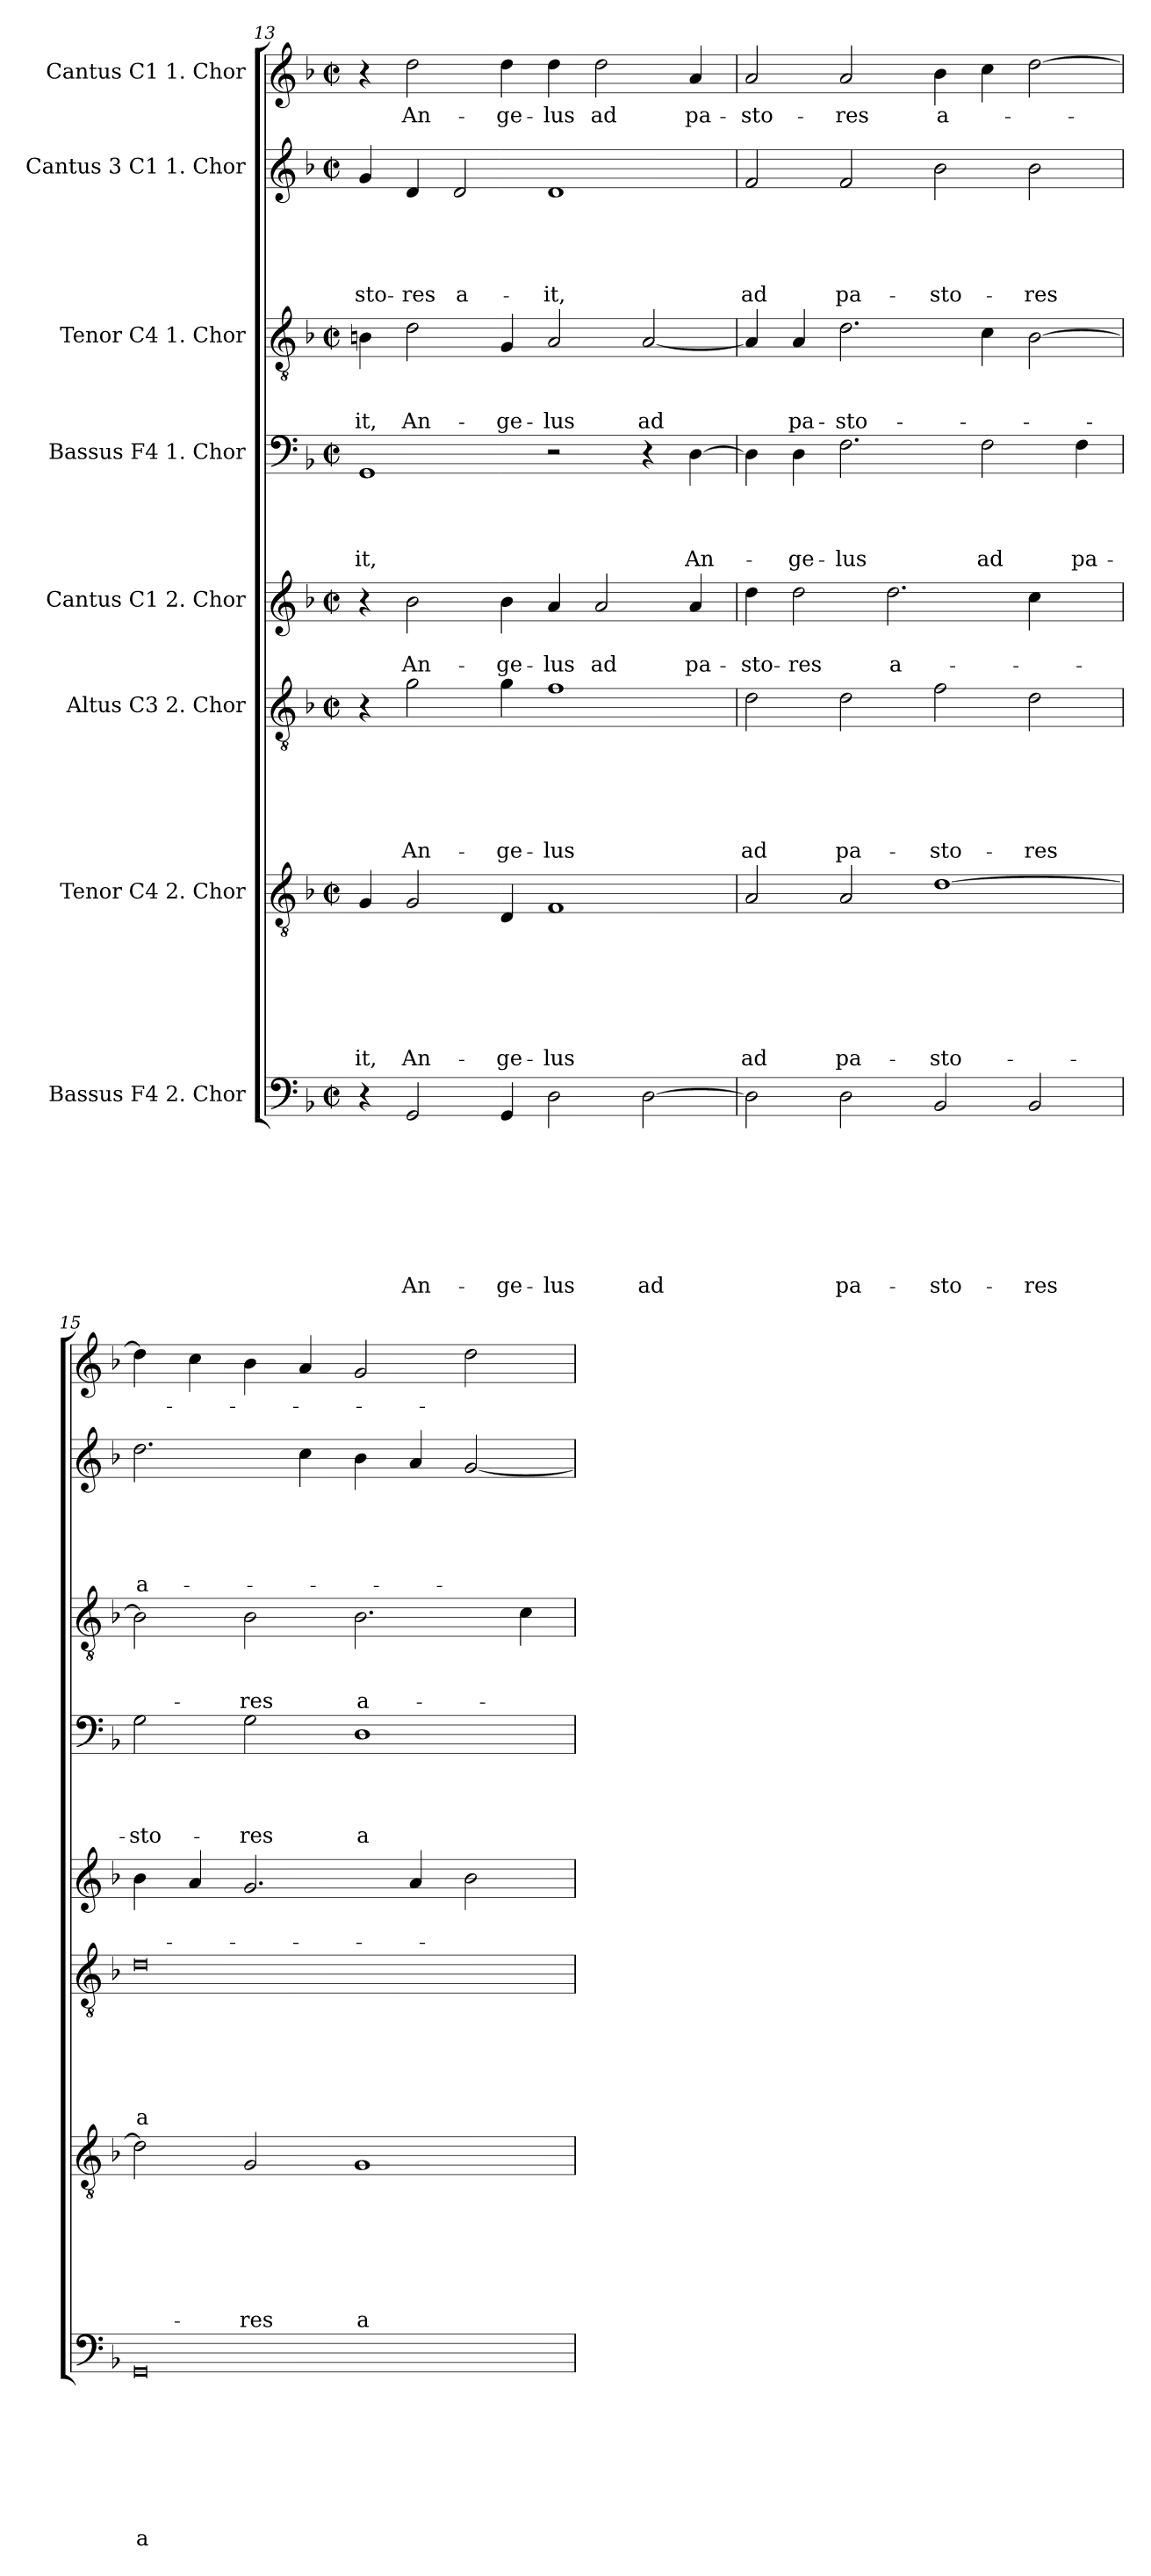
**kern	**text	**text	**text	**text	**text	**text	**text	**text	**kern	**text	**text	**text	**text	**text	**text	**text	**kern	**text	**text	**text	**text	**text	**text	**kern	**text	**text	**kern	**text	**text	**text	**text	**kern	**text	**text	**text	**kern	**text	**text	**text	**text	**text	**kern	**text
*part8	*part8	*part8	*part8	*part8	*part8	*part8	*part8	*part8	*part7	*part7	*part7	*part7	*part7	*part7	*part7	*part7	*part6	*part6	*part6	*part6	*part6	*part6	*part6	*part5	*part5	*part5	*part4	*part4	*part4	*part4	*part4	*part3	*part3	*part3	*part3	*part2	*part2	*part2	*part2	*part2	*part2	*part1	*part1
*staff8	*staff8	*staff8	*staff8	*staff8	*staff8	*staff8	*staff8	*staff8	*staff7	*staff7	*staff7	*staff7	*staff7	*staff7	*staff7	*staff7	*staff6	*staff6	*staff6	*staff6	*staff6	*staff6	*staff6	*staff5	*staff5	*staff5	*staff4	*staff4	*staff4	*staff4	*staff4	*staff3	*staff3	*staff3	*staff3	*staff2	*staff2	*staff2	*staff2	*staff2	*staff2	*staff1	*staff1
*I"Bassus  F4 2. Chor	*	*	*	*	*	*	*	*	*I"Tenor  C4 2. Chor	*	*	*	*	*	*	*	*I"Altus  C3 2. Chor	*	*	*	*	*	*	*I"Cantus   C1 2. Chor	*	*	*I"Bassus  F4 1. Chor	*	*	*	*	*I"Tenor  C4 1. Chor	*	*	*	*I"Cantus 3 C1 1. Chor	*	*	*	*	*	*I"Cantus  C1 1. Chor	*
*clefF4	*	*	*	*	*	*	*	*	*clefGv2	*	*	*	*	*	*	*	*clefGv2	*	*	*	*	*	*	*clefG2	*	*	*clefF4	*	*	*	*	*clefGv2	*	*	*	*clefG2	*	*	*	*	*	*clefG2	*
*k[b-]	*	*	*	*	*	*	*	*	*k[b-]	*	*	*	*	*	*	*	*k[b-]	*	*	*	*	*	*	*k[b-]	*	*	*k[b-]	*	*	*	*	*k[b-]	*	*	*	*k[b-]	*	*	*	*	*	*k[b-]	*
*F:	*	*	*	*	*	*	*	*	*F:	*	*	*	*	*	*	*	*F:	*	*	*	*	*	*	*F:	*	*	*F:	*	*	*	*	*F:	*	*	*	*F:	*	*	*	*	*	*F:	*
*M2/2	*	*	*	*	*	*	*	*	*M2/2	*	*	*	*	*	*	*	*M2/2	*	*	*	*	*	*	*M2/2	*	*	*M2/2	*	*	*	*	*M2/2	*	*	*	*M2/2	*	*	*	*	*	*M2/2	*
*met(c|)	*	*	*	*	*	*	*	*	*met(c|)	*	*	*	*	*	*	*	*met(c|)	*	*	*	*	*	*	*met(c|)	*	*	*met(c|)	*	*	*	*	*met(c|)	*	*	*	*met(c|)	*	*	*	*	*	*met(c|)	*
=13	=13	=13	=13	=13	=13	=13	=13	=13	=13	=13	=13	=13	=13	=13	=13	=13	=13	=13	=13	=13	=13	=13	=13	=13	=13	=13	=13	=13	=13	=13	=13	=13	=13	=13	=13	=13	=13	=13	=13	=13	=13	=13	=13
4r	.	.	.	.	.	.	.	.	4G/	.	.	.	.	.	.	-it,	4r	.	.	.	.	.	.	4r	.	.	1GG	.	.	.	-it,	4Bn\	.	.	-it,	4g/	.	.	.	.	-sto-	4r	.
2GG/	.	.	.	.	.	.	.	An-	2G/	.	.	.	.	.	.	An-	2g\	.	.	.	.	.	An-	2b-\	.	An-	.	.	.	.	.	2d\	.	.	An-	4d/	.	.	.	.	-res	2dd\	An-
.	.	.	.	.	.	.	.	.	.	.	.	.	.	.	.	.	.	.	.	.	.	.	.	.	.	.	.	.	.	.	.	.	.	.	.	2d/	.	.	.	.	a-	.	.
4GG/	.	.	.	.	.	.	.	-ge-	4D/	.	.	.	.	.	.	-ge-	4g\	.	.	.	.	.	-ge-	4b-\	.	-ge-	.	.	.	.	.	4G/	.	.	-ge-	.	.	.	.	.	.	4dd\	-ge-
2D\	.	.	.	.	.	.	.	-lus	1F	.	.	.	.	.	.	-lus	1f	.	.	.	.	.	-lus	4a/	.	-lus	2r	.	.	.	.	2A/	.	.	-lus	1d	.	.	.	.	-it,	4dd\	-lus
.	.	.	.	.	.	.	.	.	.	.	.	.	.	.	.	.	.	.	.	.	.	.	.	2a/	.	ad	.	.	.	.	.	.	.	.	.	.	.	.	.	.	.	2dd\	ad
[2D\	.	.	.	.	.	.	.	ad	.	.	.	.	.	.	.	.	.	.	.	.	.	.	.	.	.	.	4r	.	.	.	.	[2A/	.	.	ad	.	.	.	.	.	.	.	.
.	.	.	.	.	.	.	.	.	.	.	.	.	.	.	.	.	.	.	.	.	.	.	.	4a/	.	pa-	[4D\	.	.	.	An-	.	.	.	.	.	.	.	.	.	.	4a/	pa-
=14	=14	=14	=14	=14	=14	=14	=14	=14	=14	=14	=14	=14	=14	=14	=14	=14	=14	=14	=14	=14	=14	=14	=14	=14	=14	=14	=14	=14	=14	=14	=14	=14	=14	=14	=14	=14	=14	=14	=14	=14	=14	=14	=14
2D\]	.	.	.	.	.	.	.	.	2A/	.	.	.	.	.	.	ad	2d\	.	.	.	.	.	ad	4dd\	.	-sto-	4D\]	.	.	.	.	4A/]	.	.	.	2f/	.	.	.	.	ad	2a/	-sto-
.	.	.	.	.	.	.	.	.	.	.	.	.	.	.	.	.	.	.	.	.	.	.	.	2dd\	.	-res	4D\	.	.	.	-ge-	4A/	.	.	pa-	.	.	.	.	.	.	.	.
2D\	.	.	.	.	.	.	.	pa-	2A/	.	.	.	.	.	.	pa-	2d\	.	.	.	.	.	pa-	.	.	.	2.F\	.	.	.	-lus	2.d\	.	.	-sto-	2f/	.	.	.	.	pa-	2a/	-res
.	.	.	.	.	.	.	.	.	.	.	.	.	.	.	.	.	.	.	.	.	.	.	.	2.dd\	.	a-	.	.	.	.	.	.	.	.	.	.	.	.	.	.	.	.	.
2BB-/	.	.	.	.	.	.	.	-sto-	[1d	.	.	.	.	.	.	-sto-	2f\	.	.	.	.	.	-sto-	.	.	.	.	.	.	.	.	.	.	.	.	2b-\	.	.	.	.	-sto-	4b-\	a-
.	.	.	.	.	.	.	.	.	.	.	.	.	.	.	.	.	.	.	.	.	.	.	.	.	.	.	2F\	.	.	.	ad	4c\	.	.	.	.	.	.	.	.	.	4cc\	.
2BB-/	.	.	.	.	.	.	.	-res	.	.	.	.	.	.	.	.	2d\	.	.	.	.	.	-res	4cc\	.	.	.	.	.	.	.	[2B-\	.	.	.	2b-\	.	.	.	.	-res	[2dd\	.
.	.	.	.	.	.	.	.	.	.	.	.	.	.	.	.	.	.	.	.	.	.	.	.	4ryy	.	.	4F\	.	.	.	pa-	.	.	.	.	.	.	.	.	.	.	.	.
!!LO:PB:g=z
=15	=15	=15	=15	=15	=15	=15	=15	=15	=15	=15	=15	=15	=15	=15	=15	=15	=15	=15	=15	=15	=15	=15	=15	=15	=15	=15	=15	=15	=15	=15	=15	=15	=15	=15	=15	=15	=15	=15	=15	=15	=15	=15	=15
0GG	.	.	.	.	.	.	.	a-	2d\]	.	.	.	.	.	.	.	0d	.	.	.	.	.	a-	4b-\	.	.	2G\	.	.	.	-sto-	2B-\]	.	.	.	2.dd\	.	.	.	.	a-	4dd\]	.
.	.	.	.	.	.	.	.	.	.	.	.	.	.	.	.	.	.	.	.	.	.	.	.	4a/	.	.	.	.	.	.	.	.	.	.	.	.	.	.	.	.	.	4cc\	.
.	.	.	.	.	.	.	.	.	2G/	.	.	.	.	.	.	-res	.	.	.	.	.	.	.	2.g/	.	.	2G\	.	.	.	-res	2B-\	.	.	-res	.	.	.	.	.	.	4b-\	.
.	.	.	.	.	.	.	.	.	.	.	.	.	.	.	.	.	.	.	.	.	.	.	.	.	.	.	.	.	.	.	.	.	.	.	.	4cc\	.	.	.	.	.	4a/	.
.	.	.	.	.	.	.	.	.	1G	.	.	.	.	.	.	a-	.	.	.	.	.	.	.	.	.	.	1D	.	.	.	a-	2.B-\	.	.	a-	4b-\	.	.	.	.	.	2g/	.
.	.	.	.	.	.	.	.	.	.	.	.	.	.	.	.	.	.	.	.	.	.	.	.	4a/	.	.	.	.	.	.	.	.	.	.	.	4a/	.	.	.	.	.	.	.
.	.	.	.	.	.	.	.	.	.	.	.	.	.	.	.	.	.	.	.	.	.	.	.	2b-\	.	.	.	.	.	.	.	.	.	.	.	[2g/	.	.	.	.	.	2dd\	.
.	.	.	.	.	.	.	.	.	.	.	.	.	.	.	.	.	.	.	.	.	.	.	.	.	.	.	.	.	.	.	.	4c\	.	.	.	.	.	.	.	.	.	.	.
=	=	=	=	=	=	=	=	=	=	=	=	=	=	=	=	=	=	=	=	=	=	=	=	=	=	=	=	=	=	=	=	=	=	=	=	=	=	=	=	=	=	=	=
*-	*-	*-	*-	*-	*-	*-	*-	*-	*-	*-	*-	*-	*-	*-	*-	*-	*-	*-	*-	*-	*-	*-	*-	*-	*-	*-	*-	*-	*-	*-	*-	*-	*-	*-	*-	*-	*-	*-	*-	*-	*-	*-	*-
